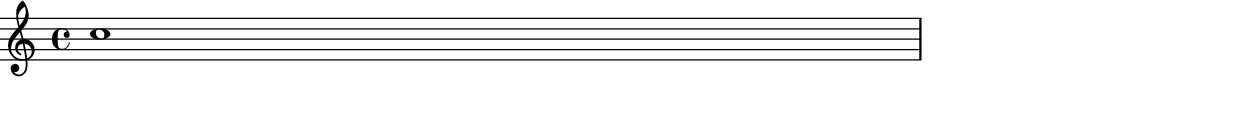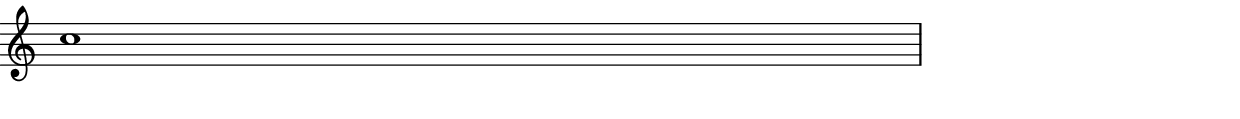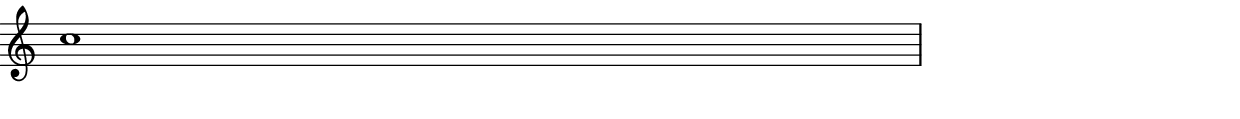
%% Generated by lilypond-book
%% Options: [exampleindent=10.16\mm,indent=0\mm,line-width=160\mm]
\include "lilypond-book-preamble.ly"


% ****************************************************************
% Start cut-&-pastable-section
% ****************************************************************

#(ly:set-option 'eps-box-padding 3.000000)



\paper {
  indent = 0\mm
  line-width = 160\mm
  % offset the left padding, also add 1mm as lilypond creates cropped
  % images with a little space on the right
  line-width = #(- line-width (* mm  3.000000) (* mm 1))
}

\layout {
  
}




% ****************************************************************
% ly snippet:
% ****************************************************************
\sourcefilename "/lilypond-2.24.3/input/regression/musicxml/52b-Breaks.xml"
\sourcefileline 0
\version "2.24.3"
% automatically converted by musicxml2ly from -
\pointAndClickOff

\header {
    texidoc = 
    "System and page breaks, given in 
              a <print> element"
    }

\layout {
    \context { \Score
        autoBeaming = ##f
        }
    }
PartPOneVoiceOne =  \relative c'' {
    \time 4/4  | % 1
    c1 \break | % 2
    c1 \pageBreak | % 3
    c1 }


% The score definition
\score {
    <<
        
        \new Staff
        <<
            
            \context Staff << 
                \mergeDifferentlyDottedOn\mergeDifferentlyHeadedOn
                \context Voice = "PartPOneVoiceOne" {  \PartPOneVoiceOne }
                >>
            >>
        
        >>
    \layout {}
    % To create MIDI output, uncomment the following line:
    %  \midi {\tempo 4 = 100 }
    }




% ****************************************************************
% end ly snippet
% ****************************************************************
